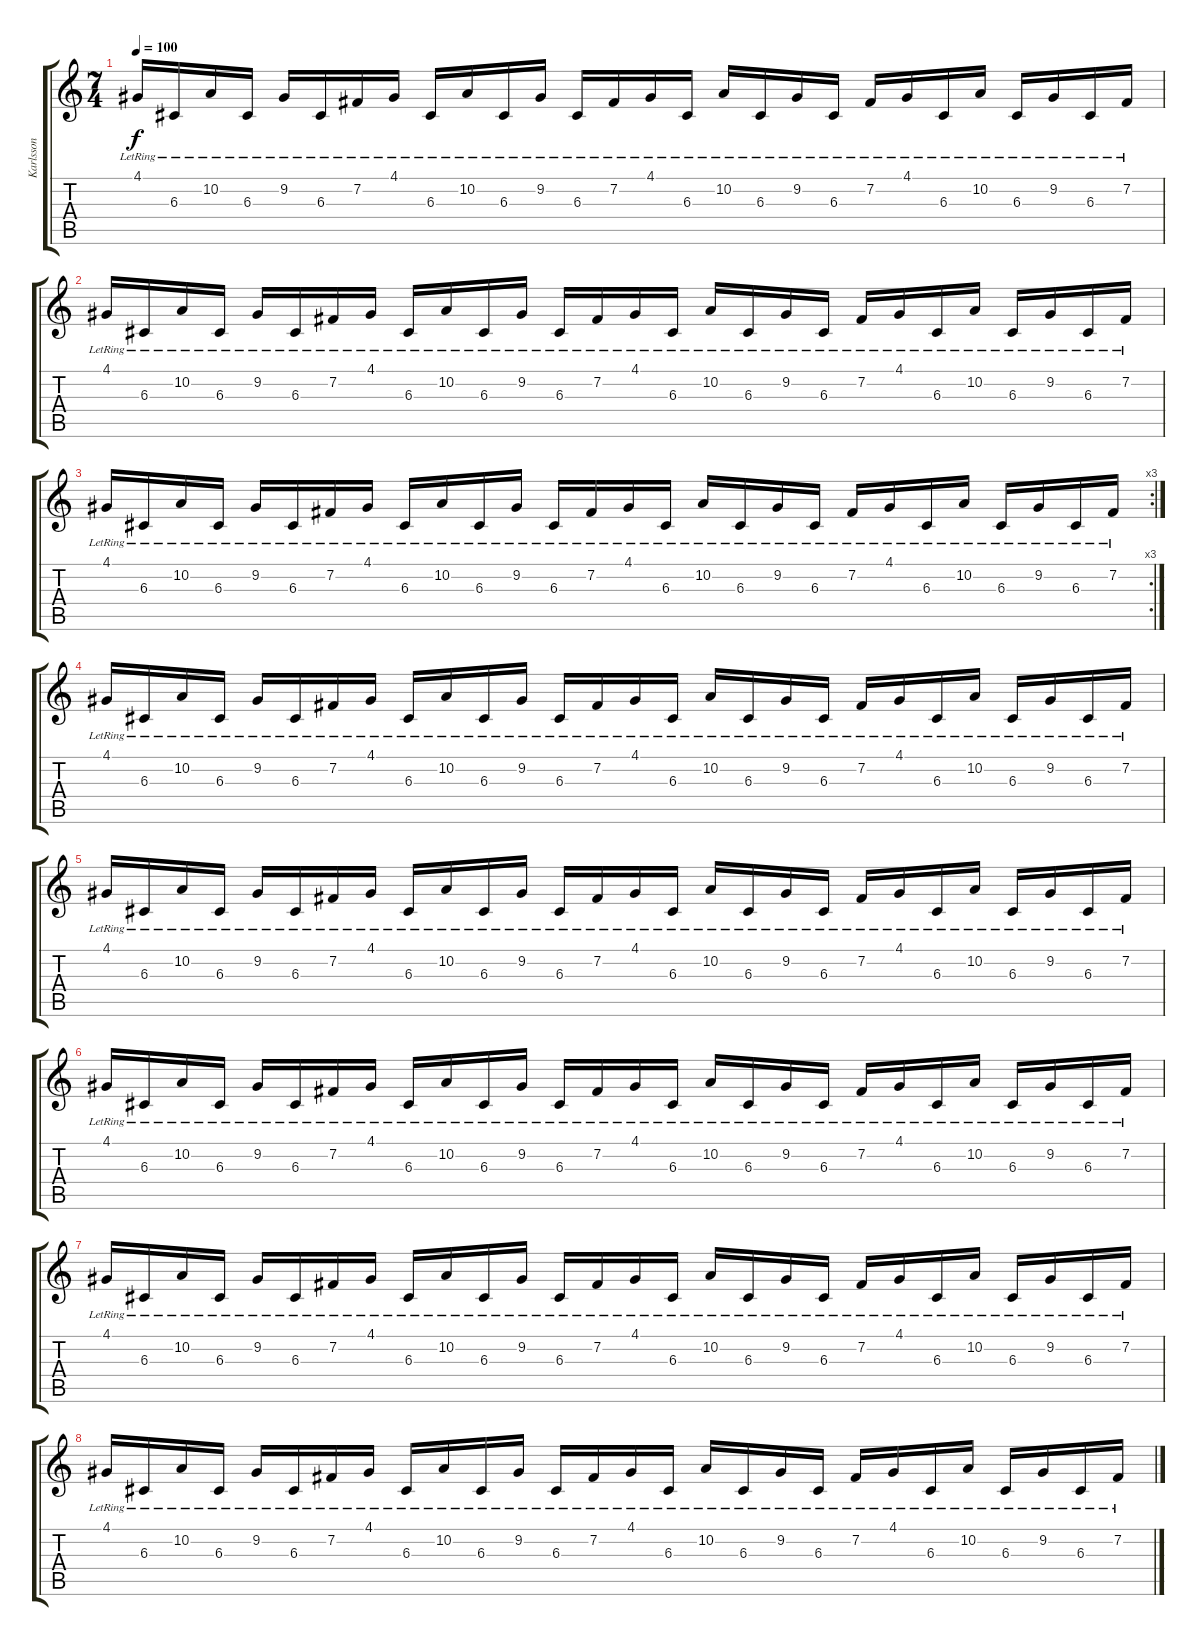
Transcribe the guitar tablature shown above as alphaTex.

\track ("Karlsson" "Karlsson") {instrument brightacousticpiano}
\staff {score tabs}
\tuning (E4 B3 G3 D3 A2 D2) {hide}
\ts (7 4)
\tempo 100
\clef g2
\ks c
4.1{lr}.16{dy f} 6.3{lr}.16 10.2{lr}.16 6.3{lr}.16 9.2{lr}.16 6.3{lr}.16 7.2{lr}.16 4.1{lr}.16 6.3{lr}.16 10.2{lr}.16 6.3{lr}.16 9.2{lr}.16 6.3{lr}.16 7.2{lr}.16 4.1{lr}.16 6.3{lr}.16 10.2{lr}.16 6.3{lr}.16 9.2{lr}.16 6.3{lr}.16 7.2{lr}.16 4.1{lr}.16 6.3{lr}.16 10.2{lr}.16 6.3{lr}.16 9.2{lr}.16 6.3{lr}.16 7.2{lr}.16 |
4.1{lr}.16 6.3{lr}.16 10.2{lr}.16 6.3{lr}.16 9.2{lr}.16 6.3{lr}.16 7.2{lr}.16 4.1{lr}.16 6.3{lr}.16 10.2{lr}.16 6.3{lr}.16 9.2{lr}.16 6.3{lr}.16 7.2{lr}.16 4.1{lr}.16 6.3{lr}.16 10.2{lr}.16 6.3{lr}.16 9.2{lr}.16 6.3{lr}.16 7.2{lr}.16 4.1{lr}.16 6.3{lr}.16 10.2{lr}.16 6.3{lr}.16 9.2{lr}.16 6.3{lr}.16 7.2{lr}.16 |
\rc 3
4.1{lr}.16 6.3{lr}.16 10.2{lr}.16 6.3{lr}.16 9.2{lr}.16 6.3{lr}.16 7.2{lr}.16 4.1{lr}.16 6.3{lr}.16 10.2{lr}.16 6.3{lr}.16 9.2{lr}.16 6.3{lr}.16 7.2{lr}.16 4.1{lr}.16 6.3{lr}.16 10.2{lr}.16 6.3{lr}.16 9.2{lr}.16 6.3{lr}.16 7.2{lr}.16 4.1{lr}.16 6.3{lr}.16 10.2{lr}.16 6.3{lr}.16 9.2{lr}.16 6.3{lr}.16 7.2{lr}.16 |
4.1{lr}.16 6.3{lr}.16 10.2{lr}.16 6.3{lr}.16 9.2{lr}.16 6.3{lr}.16 7.2{lr}.16 4.1{lr}.16 6.3{lr}.16 10.2{lr}.16 6.3{lr}.16 9.2{lr}.16 6.3{lr}.16 7.2{lr}.16 4.1{lr}.16 6.3{lr}.16 10.2{lr}.16 6.3{lr}.16 9.2{lr}.16 6.3{lr}.16 7.2{lr}.16 4.1{lr}.16 6.3{lr}.16 10.2{lr}.16 6.3{lr}.16 9.2{lr}.16 6.3{lr}.16 7.2{lr}.16 |
4.1{lr}.16 6.3{lr}.16 10.2{lr}.16 6.3{lr}.16 9.2{lr}.16 6.3{lr}.16 7.2{lr}.16 4.1{lr}.16 6.3{lr}.16 10.2{lr}.16 6.3{lr}.16 9.2{lr}.16 6.3{lr}.16 7.2{lr}.16 4.1{lr}.16 6.3{lr}.16 10.2{lr}.16 6.3{lr}.16 9.2{lr}.16 6.3{lr}.16 7.2{lr}.16 4.1{lr}.16 6.3{lr}.16 10.2{lr}.16 6.3{lr}.16 9.2{lr}.16 6.3{lr}.16 7.2{lr}.16 |
4.1{lr}.16 6.3{lr}.16 10.2{lr}.16 6.3{lr}.16 9.2{lr}.16 6.3{lr}.16 7.2{lr}.16 4.1{lr}.16 6.3{lr}.16 10.2{lr}.16 6.3{lr}.16 9.2{lr}.16 6.3{lr}.16 7.2{lr}.16 4.1{lr}.16 6.3{lr}.16 10.2{lr}.16 6.3{lr}.16 9.2{lr}.16 6.3{lr}.16 7.2{lr}.16 4.1{lr}.16 6.3{lr}.16 10.2{lr}.16 6.3{lr}.16 9.2{lr}.16 6.3{lr}.16 7.2{lr}.16 |
4.1{lr}.16 6.3{lr}.16 10.2{lr}.16 6.3{lr}.16 9.2{lr}.16 6.3{lr}.16 7.2{lr}.16 4.1{lr}.16 6.3{lr}.16 10.2{lr}.16 6.3{lr}.16 9.2{lr}.16 6.3{lr}.16 7.2{lr}.16 4.1{lr}.16 6.3{lr}.16 10.2{lr}.16 6.3{lr}.16 9.2{lr}.16 6.3{lr}.16 7.2{lr}.16 4.1{lr}.16 6.3{lr}.16 10.2{lr}.16 6.3{lr}.16 9.2{lr}.16 6.3{lr}.16 7.2{lr}.16 |
4.1{lr}.16 6.3{lr}.16 10.2{lr}.16 6.3{lr}.16 9.2{lr}.16 6.3{lr}.16 7.2{lr}.16 4.1{lr}.16 6.3{lr}.16 10.2{lr}.16 6.3{lr}.16 9.2{lr}.16 6.3{lr}.16 7.2{lr}.16 4.1{lr}.16 6.3{lr}.16 10.2{lr}.16 6.3{lr}.16 9.2{lr}.16 6.3{lr}.16 7.2{lr}.16 4.1{lr}.16 6.3{lr}.16 10.2{lr}.16 6.3{lr}.16 9.2{lr}.16 6.3{lr}.16 7.2{lr}.16
